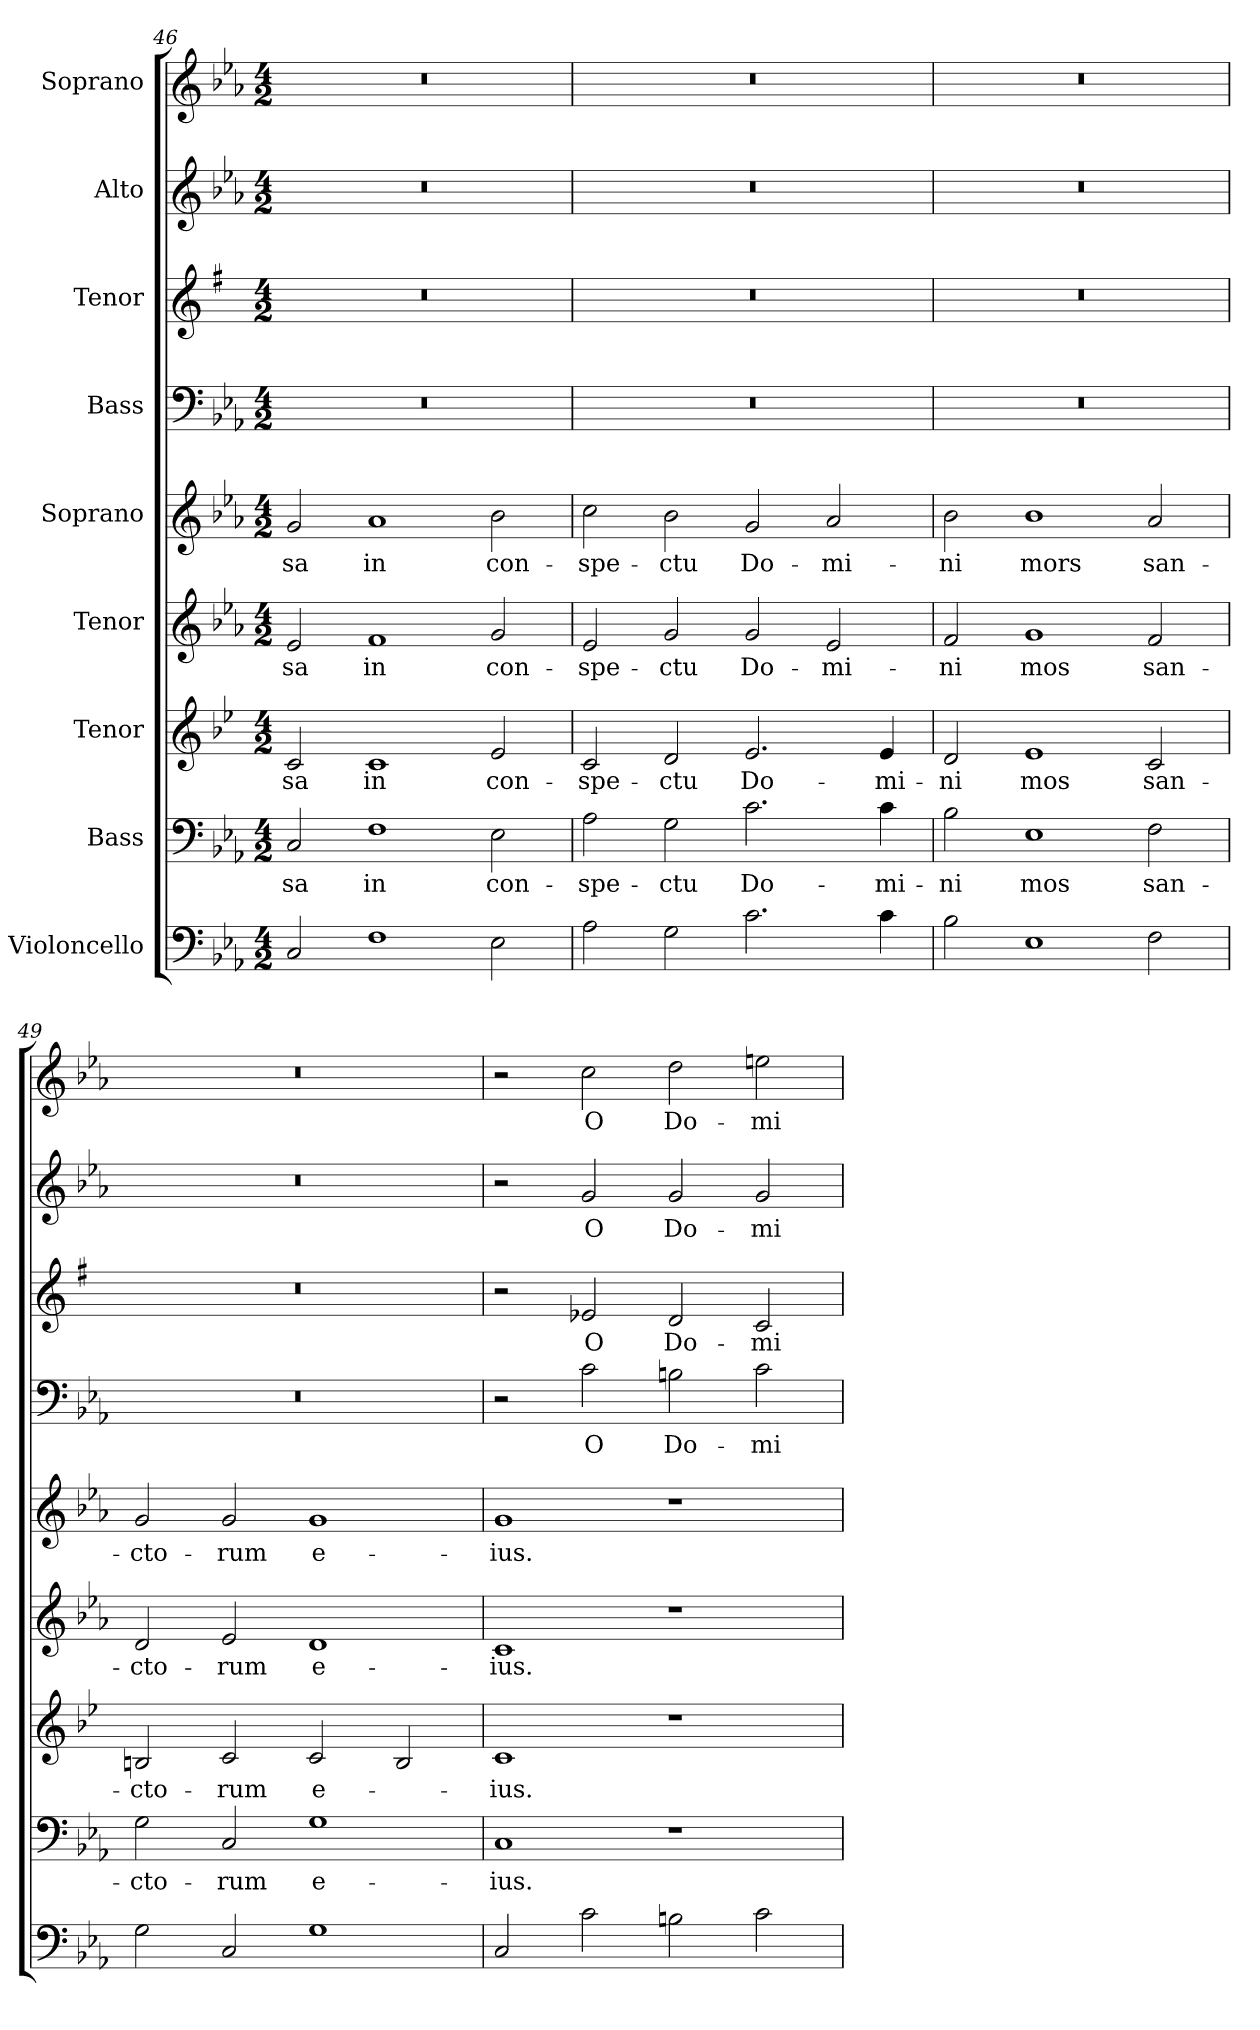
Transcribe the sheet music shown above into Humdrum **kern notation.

**kern	**kern	**text	**kern	**text	**kern	**text	**kern	**text	**kern	**text	**kern	**text	**kern	**text	**kern	**text
*part9	*part8	*part8	*part7	*part7	*part6	*part6	*part5	*part5	*part4	*part4	*part3	*part3	*part2	*part2	*part1	*part1
*staff9	*staff8	*staff8	*staff7	*staff7	*staff6	*staff6	*staff5	*staff5	*staff4	*staff4	*staff3	*staff3	*staff2	*staff2	*staff1	*staff1
*I"Violoncello	*I"Bass	*	*I"Tenor	*	*I"Tenor	*	*I"Soprano	*	*I"Bass	*	*I"Tenor	*	*I"Alto	*	*I"Soprano	*
*clefF4	*clefF4	*	*clefG2	*	*clefG2	*	*clefG2	*	*clefF4	*	*clefG2	*	*clefG2	*	*clefG2	*
*k[b-e-a-]	*k[b-e-a-]	*	*k[b-e-]	*	*k[b-e-a-]	*	*k[b-e-a-]	*	*k[b-e-a-]	*	*k[f#]	*	*k[b-e-a-]	*	*k[b-e-a-]	*
*M4/2	*M4/2	*	*M4/2	*	*M4/2	*	*M4/2	*	*M4/2	*	*M4/2	*	*M4/2	*	*M4/2	*
=46	=46	=46	=46	=46	=46	=46	=46	=46	=46	=46	=46	=46	=46	=46	=46	=46
2C/	2C/	-sa	2c/	-sa	2e-/	-sa	2g/	-sa	0r	.	0r	.	0r	.	0r	.
1F	1F	in	1c	in	1f	in	1a-	in	.	.	.	.	.	.	.	.
2E-\	2E-\	con-	2e-/	con-	2g/	con-	2b-\	con-	.	.	.	.	.	.	.	.
=47	=47	=47	=47	=47	=47	=47	=47	=47	=47	=47	=47	=47	=47	=47	=47	=47
2A-\	2A-\	-spe-	2c/	-spe-	2e-/	-spe-	2cc\	-spe-	0r	.	0r	.	0r	.	0r	.
2G\	2G\	-ctu	2d/	-ctu	2g/	-ctu	2b-\	-ctu	.	.	.	.	.	.	.	.
2.c\	2.c\	Do-	2.e-/	Do-	2g/	Do-	2g/	Do-	.	.	.	.	.	.	.	.
.	.	.	.	.	2e-/	-mi-	2a-/	-mi-	.	.	.	.	.	.	.	.
4c\	4c\	-mi-	4e-/	-mi-	.	.	.	.	.	.	.	.	.	.	.	.
=48	=48	=48	=48	=48	=48	=48	=48	=48	=48	=48	=48	=48	=48	=48	=48	=48
2B-\	2B-\	-ni	2d/	-ni	2f/	-ni	2b-\	-ni	0r	.	0r	.	0r	.	0r	.
1E-	1E-	mos	1e-	mos	1g	mos	1b-	mors	.	.	.	.	.	.	.	.
2F\	2F\	san-	2c/	san-	2f/	san-	2a-/	san-	.	.	.	.	.	.	.	.
=49	=49	=49	=49	=49	=49	=49	=49	=49	=49	=49	=49	=49	=49	=49	=49	=49
2G\	2G\	-cto-	2Bn/	-cto-	2d/	-cto-	2g/	-cto-	0r	.	0r	.	0r	.	0r	.
2C/	2C/	-rum	2c/	-rum	2e-/	-rum	2g/	-rum	.	.	.	.	.	.	.	.
1G	1G	e-	2c/	e-	1d	e-	1g	e-	.	.	.	.	.	.	.	.
.	.	.	2B/	.	.	.	.	.	.	.	.	.	.	.	.	.
!!LO:PB:g=z
=50	=50	=50	=50	=50	=50	=50	=50	=50	=50	=50	=50	=50	=50	=50	=50	=50
2C/	1C	-ius.	1c	-ius.	1c	-ius.	1g	-ius.	2r	.	2r	.	2r	.	2r	.
2c\	.	.	.	.	.	.	.	.	2c\	O	2e-X/	O	2g/	O	2cc\	O
2Bn\	1r	.	1r	.	1r	.	1r	.	2Bn\	Do-	2d/	Do-	2g/	Do-	2dd\	Do-
2c\	.	.	.	.	.	.	.	.	2c\	-mi-	2c/	-mi-	2g/	-mi-	2een\	-mi-
=	=	=	=	=	=	=	=	=	=	=	=	=	=	=	=	=
*-	*-	*-	*-	*-	*-	*-	*-	*-	*-	*-	*-	*-	*-	*-	*-	*-
